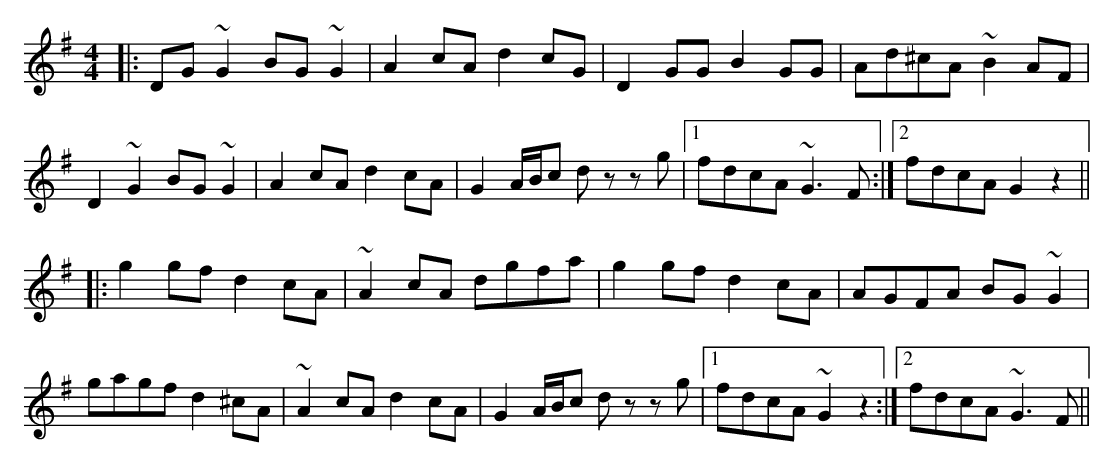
X:1
M:4/4
K:G
|: DG~G2 BG~G2 | A2cA d2cG | D2 GG B2GG | Ad^cA ~B2AF |
D2 ~G2 BG~G2 | A2cA d2cA | G2 A/B/c d zzg |1 fdcA ~G3F :|2 fdcA G2z2||
|: g2gf d2cA | ~A2cA dgfa | g2gf d2cA | AGFA BG~G2 |
gagf d2^cA | ~A2cA d2cA | G2 A/B/c dzz g|1 fdcA ~G2z2:|2 fdcA ~G3F||
